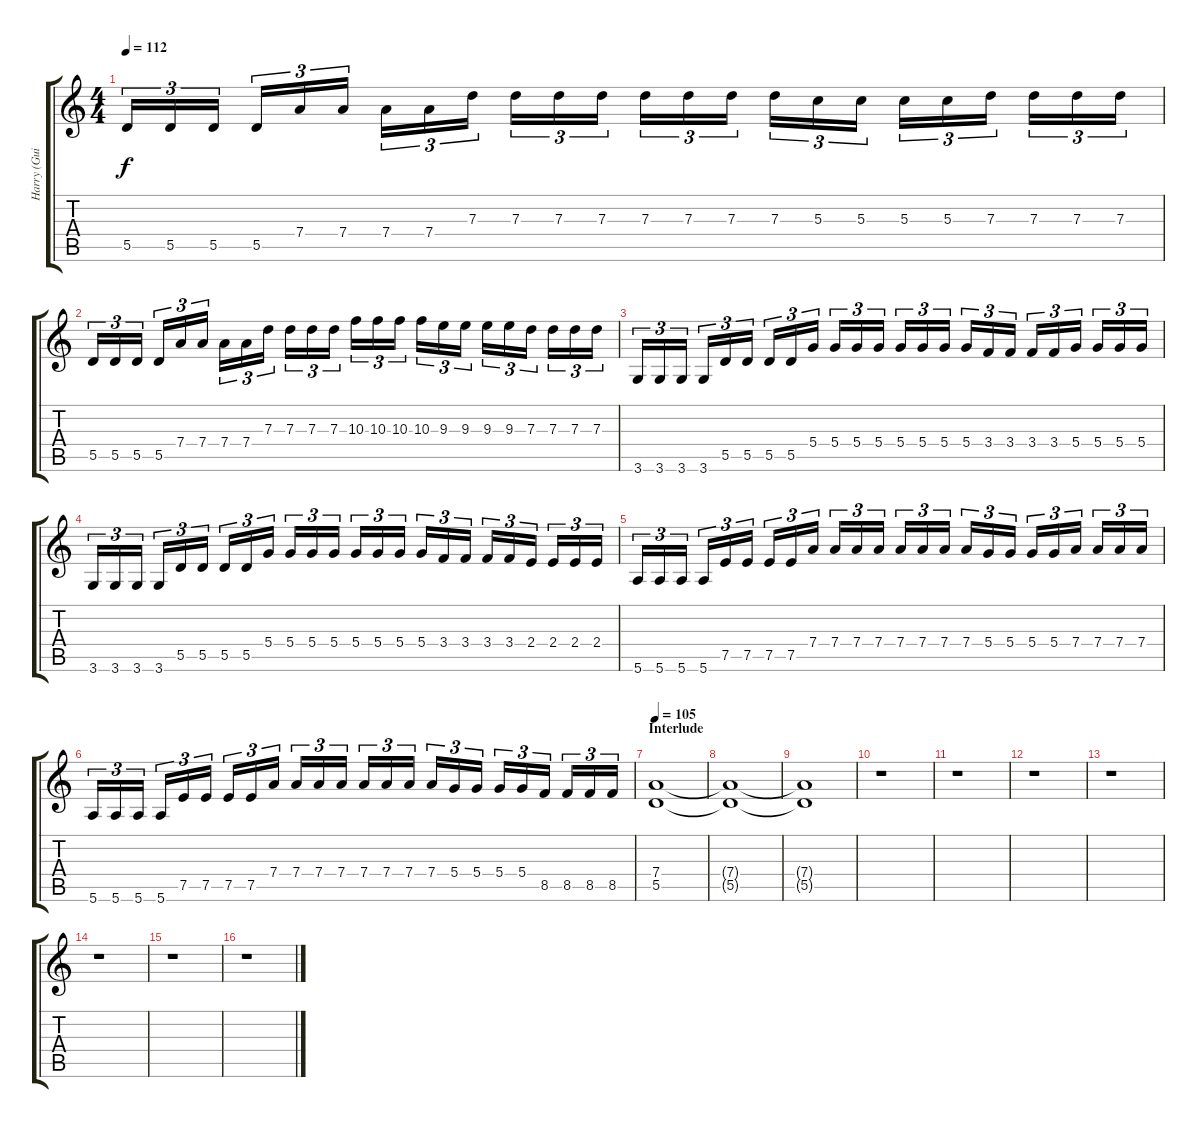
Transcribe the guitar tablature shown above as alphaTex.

\track ("Harry (Guitar)" "Harry (Gui") {instrument overdrivenguitar}
\staff {score tabs}
\tuning (E4 B3 G3 D3 A2 E2) {hide}
\ts (4 4)
\tempo 112
\clef g2
\ks c
5.5.16{tu (3 2) dy f} 5.5.16{tu (3 2)} 5.5.16{tu (3 2)} 5.5.16{tu (3 2)} 7.4.16{tu (3 2)} 7.4.16{tu (3 2)} 7.4.16{tu (3 2)} 7.4.16{tu (3 2)} 7.3.16{tu (3 2)} 7.3.16{tu (3 2)} 7.3.16{tu (3 2)} 7.3.16{tu (3 2)} 7.3.16{tu (3 2)} 7.3.16{tu (3 2)} 7.3.16{tu (3 2)} 7.3.16{tu (3 2)} 5.3.16{tu (3 2)} 5.3.16{tu (3 2)} 5.3.16{tu (3 2)} 5.3.16{tu (3 2)} 7.3.16{tu (3 2)} 7.3.16{tu (3 2)} 7.3.16{tu (3 2)} 7.3.16{tu (3 2)} |
5.5.16{tu (3 2)} 5.5.16{tu (3 2)} 5.5.16{tu (3 2)} 5.5.16{tu (3 2)} 7.4.16{tu (3 2)} 7.4.16{tu (3 2)} 7.4.16{tu (3 2)} 7.4.16{tu (3 2)} 7.3.16{tu (3 2)} 7.3.16{tu (3 2)} 7.3.16{tu (3 2)} 7.3.16{tu (3 2)} 10.3.16{tu (3 2)} 10.3.16{tu (3 2)} 10.3.16{tu (3 2)} 10.3.16{tu (3 2)} 9.3.16{tu (3 2)} 9.3.16{tu (3 2)} 9.3.16{tu (3 2)} 9.3.16{tu (3 2)} 7.3.16{tu (3 2)} 7.3.16{tu (3 2)} 7.3.16{tu (3 2)} 7.3.16{tu (3 2)} |
3.6.16{tu (3 2)} 3.6.16{tu (3 2)} 3.6.16{tu (3 2)} 3.6.16{tu (3 2)} 5.5.16{tu (3 2)} 5.5.16{tu (3 2)} 5.5.16{tu (3 2)} 5.5.16{tu (3 2)} 5.4.16{tu (3 2)} 5.4.16{tu (3 2)} 5.4.16{tu (3 2)} 5.4.16{tu (3 2)} 5.4.16{tu (3 2)} 5.4.16{tu (3 2)} 5.4.16{tu (3 2)} 5.4.16{tu (3 2)} 3.4.16{tu (3 2)} 3.4.16{tu (3 2)} 3.4.16{tu (3 2)} 3.4.16{tu (3 2)} 5.4.16{tu (3 2)} 5.4.16{tu (3 2)} 5.4.16{tu (3 2)} 5.4.16{tu (3 2)} |
3.6.16{tu (3 2)} 3.6.16{tu (3 2)} 3.6.16{tu (3 2)} 3.6.16{tu (3 2)} 5.5.16{tu (3 2)} 5.5.16{tu (3 2)} 5.5.16{tu (3 2)} 5.5.16{tu (3 2)} 5.4.16{tu (3 2)} 5.4.16{tu (3 2)} 5.4.16{tu (3 2)} 5.4.16{tu (3 2)} 5.4.16{tu (3 2)} 5.4.16{tu (3 2)} 5.4.16{tu (3 2)} 5.4.16{tu (3 2)} 3.4.16{tu (3 2)} 3.4.16{tu (3 2)} 3.4.16{tu (3 2)} 3.4.16{tu (3 2)} 2.4.16{tu (3 2)} 2.4.16{tu (3 2)} 2.4.16{tu (3 2)} 2.4.16{tu (3 2)} |
5.6.16{tu (3 2)} 5.6.16{tu (3 2)} 5.6.16{tu (3 2)} 5.6.16{tu (3 2)} 7.5.16{tu (3 2)} 7.5.16{tu (3 2)} 7.5.16{tu (3 2)} 7.5.16{tu (3 2)} 7.4.16{tu (3 2)} 7.4.16{tu (3 2)} 7.4.16{tu (3 2)} 7.4.16{tu (3 2)} 7.4.16{tu (3 2)} 7.4.16{tu (3 2)} 7.4.16{tu (3 2)} 7.4.16{tu (3 2)} 5.4.16{tu (3 2)} 5.4.16{tu (3 2)} 5.4.16{tu (3 2)} 5.4.16{tu (3 2)} 7.4.16{tu (3 2)} 7.4.16{tu (3 2)} 7.4.16{tu (3 2)} 7.4.16{tu (3 2)} |
5.6.16{tu (3 2)} 5.6.16{tu (3 2)} 5.6.16{tu (3 2)} 5.6.16{tu (3 2)} 7.5.16{tu (3 2)} 7.5.16{tu (3 2)} 7.5.16{tu (3 2)} 7.5.16{tu (3 2)} 7.4.16{tu (3 2)} 7.4.16{tu (3 2)} 7.4.16{tu (3 2)} 7.4.16{tu (3 2)} 7.4.16{tu (3 2)} 7.4.16{tu (3 2)} 7.4.16{tu (3 2)} 7.4.16{tu (3 2)} 5.4.16{tu (3 2)} 5.4.16{tu (3 2)} 5.4.16{tu (3 2)} 5.4.16{tu (3 2)} 8.5.16{tu (3 2)} 8.5.16{tu (3 2)} 8.5.16{tu (3 2)} 8.5.16{tu (3 2)} |
\section ("" "Interlude")
\tempo 105
(7.4 5.5).1 |
(7.4{t} 5.5{t}).1{volume 0} |
(7.4{t} 5.5{t}).1 |
r.1 |
r.1{volume 13} |
r.1 |
r.1 |
r.1 |
r.1 |
r.1
